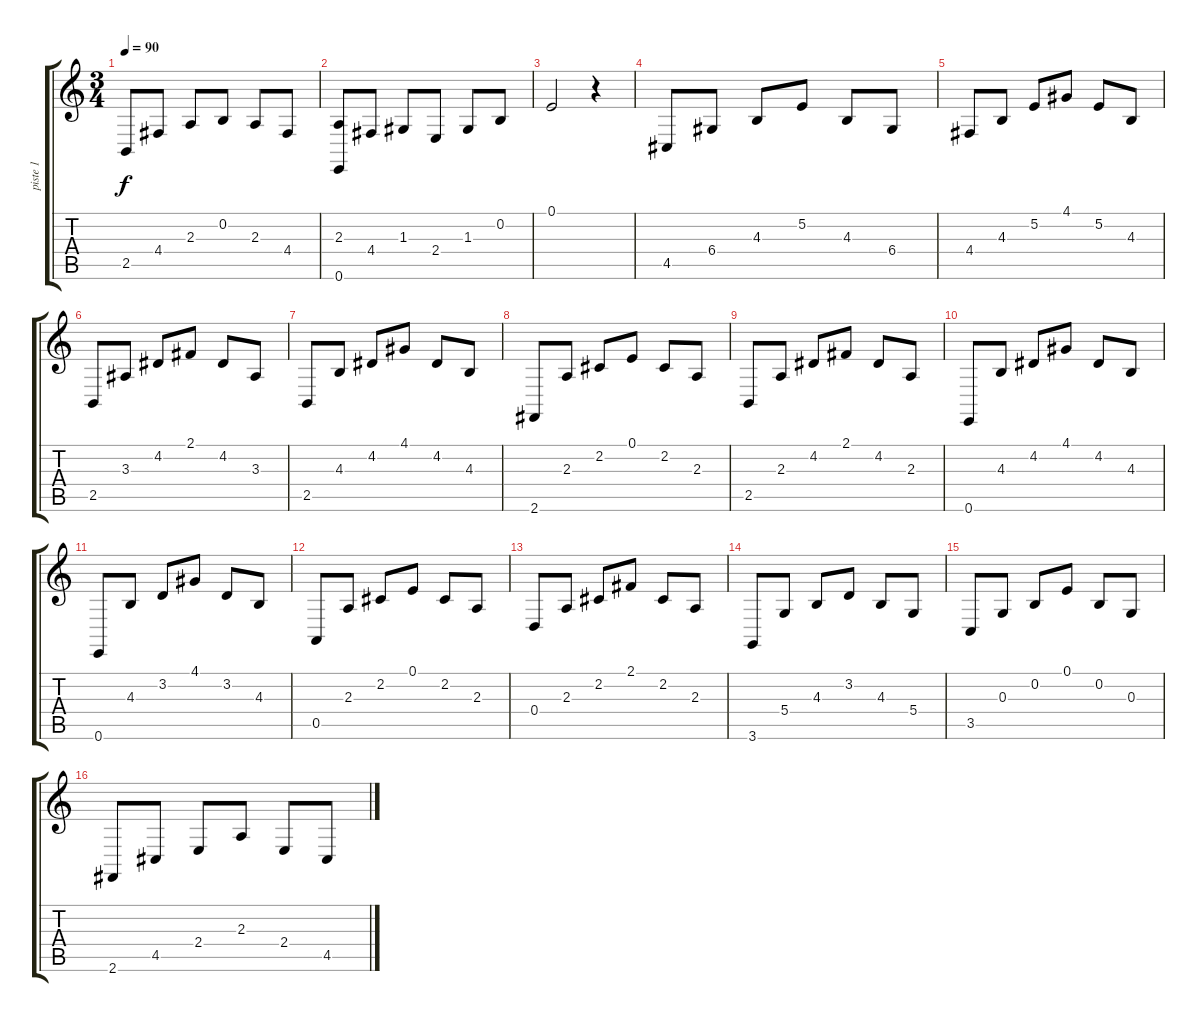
\track ("piste 1" "piste 1") {instrument stringensemble1}
\staff {score tabs}
\tuning (E4 B3 G3 D3 A2 E2) {hide}
\ts (3 4)
\tempo 90
\clef g2
\ks c
2.5.8{dy f} 4.4.8 2.3.8 0.2.8 2.3.8 4.4.8 |
(2.3 0.6).8 4.4.8 1.3.8 2.4.8 1.3.8 0.2.8 |
0.1.2 r.4 |
4.5.8 6.4.8 4.3.8 5.2.8 4.3.8 6.4.8 |
4.4.8 4.3.8 5.2.8 4.1.8 5.2.8 4.3.8 |
2.5.8 3.3.8 4.2.8 2.1.8 4.2.8 3.3.8 |
2.5.8 4.3.8 4.2.8 4.1.8 4.2.8 4.3.8 |
2.6.8 2.3.8 2.2.8 0.1.8 2.2.8 2.3.8 |
2.5.8 2.3.8 4.2.8 2.1.8 4.2.8 2.3.8 |
0.6.8 4.3.8 4.2.8 4.1.8 4.2.8 4.3.8 |
0.6.8 4.3.8 3.2.8 4.1.8 3.2.8 4.3.8 |
0.5.8 2.3.8 2.2.8 0.1.8 2.2.8 2.3.8 |
0.4.8 2.3.8 2.2.8 2.1.8 2.2.8 2.3.8 |
3.6.8 5.4.8 4.3.8 3.2.8 4.3.8 5.4.8 |
3.5.8 0.3.8 0.2.8 0.1.8 0.2.8 0.3.8 |
2.6.8 4.5.8 2.4.8 2.3.8 2.4.8 4.5.8
